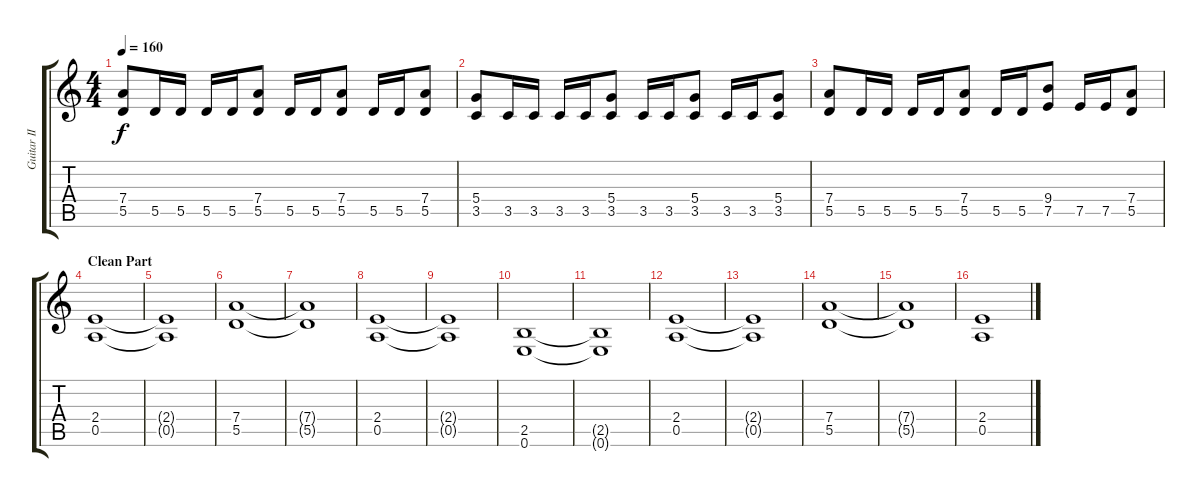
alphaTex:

\track ("Guitar II" "Guitar II") {instrument distortionguitar}
\staff {score tabs}
\tuning (E4 B3 G3 D3 A2 E2) {hide}
\ts (4 4)
\tempo 160
\clef g2
\ks c
(7.4 5.5).8{dy f} 5.5.16 5.5.16 5.5.16 5.5.16 (7.4 5.5).8 5.5.16 5.5.16 (7.4 5.5).8 5.5.16 5.5.16 (7.4 5.5).8 |
(5.4 3.5).8 3.5.16 3.5.16 3.5.16 3.5.16 (5.4 3.5).8 3.5.16 3.5.16 (5.4 3.5).8 3.5.16 3.5.16 (5.4 3.5).8 |
(7.4 5.5).8 5.5.16 5.5.16 5.5.16 5.5.16 (7.4 5.5).8 5.5.16 5.5.16 (9.4 7.5).8 7.5.16 7.5.16 (7.4 5.5).8 |
\section ("" "Clean Part")
(2.4 0.5).1 |
(2.4{t} 0.5{t}).1 |
(7.4 5.5).1{volume 10} |
(7.4{t} 5.5{t}).1 |
(2.4 0.5).1 |
(2.4{t} 0.5{t}).1 |
(2.5 0.6).1 |
(2.5{t} 0.6{t}).1 |
(2.4 0.5).1 |
(2.4{t} 0.5{t}).1 |
(7.4 5.5).1 |
(7.4{t} 5.5{t}).1 |
(2.4 0.5).1
